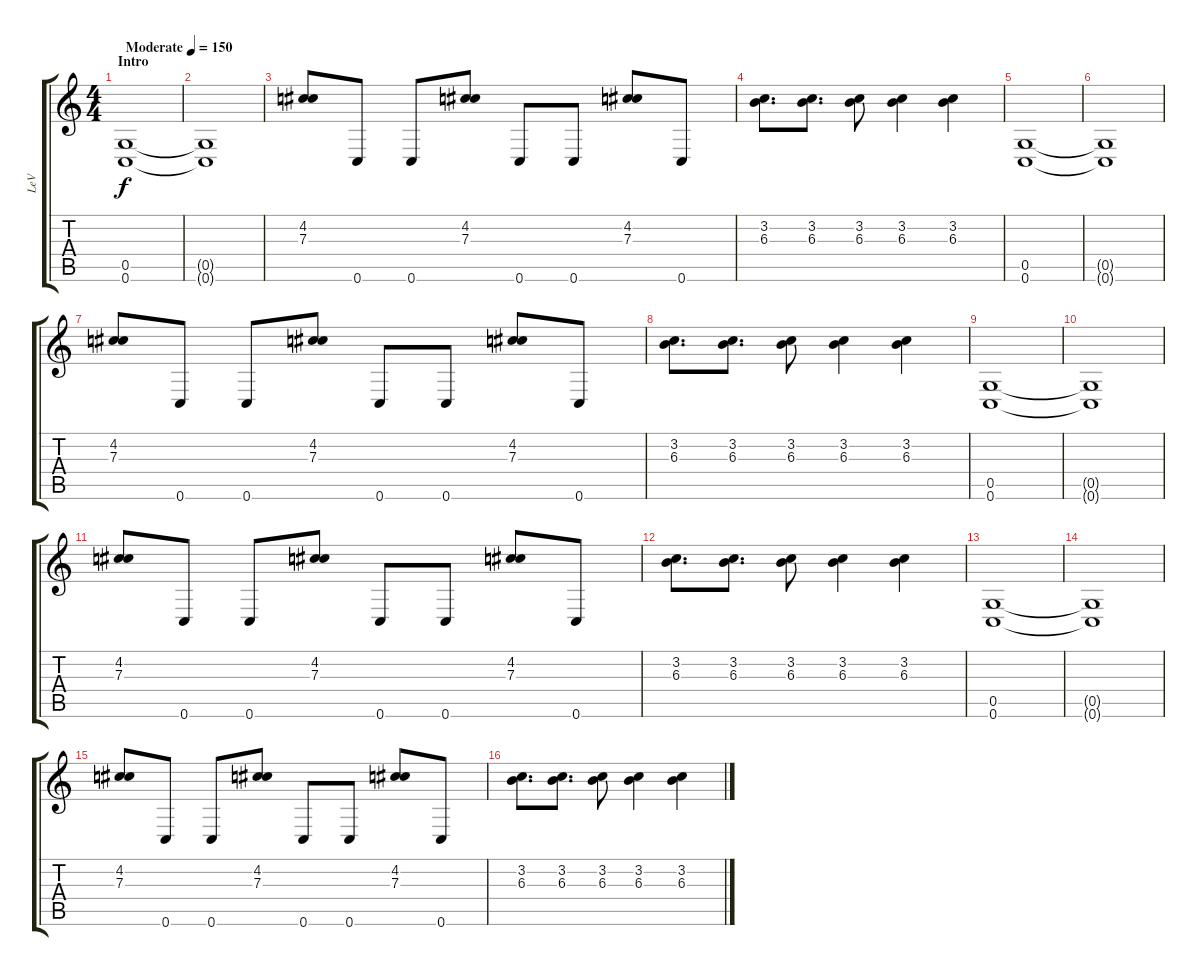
\track ("LeV" "LeV") {instrument distortionguitar}
\staff {score tabs}
\tuning (D4 A3 F3 C3 G2 C2) {hide}
\ts (4 4)
\section ("" "Intro")
\tempo (150 "Moderate")
\clef g2
\ks c
(0.5 0.6).1{dy f instrument distortionguitar} |
(0.5{t} 0.6{t}).1 |
(4.2 7.3).8 0.6.8 0.6.8 (4.2 7.3).8 0.6.8 0.6.8 (4.2 7.3).8 0.6.8 |
(3.2 6.3).8{d} (3.2 6.3).8{d} (3.2 6.3).8 (3.2 6.3).4 (3.2 6.3).4 |
(0.5 0.6).1 |
(0.5{t} 0.6{t}).1 |
(4.2 7.3).8 0.6.8 0.6.8 (4.2 7.3).8 0.6.8 0.6.8 (4.2 7.3).8 0.6.8 |
(3.2 6.3).8{d} (3.2 6.3).8{d} (3.2 6.3).8 (3.2 6.3).4 (3.2 6.3).4 |
(0.5 0.6).1 |
(0.5{t} 0.6{t}).1 |
(4.2 7.3).8 0.6.8 0.6.8 (4.2 7.3).8 0.6.8 0.6.8 (4.2 7.3).8 0.6.8 |
(3.2 6.3).8{d} (3.2 6.3).8{d} (3.2 6.3).8 (3.2 6.3).4 (3.2 6.3).4 |
(0.5 0.6).1 |
(0.5{t} 0.6{t}).1 |
(4.2 7.3).8 0.6.8 0.6.8 (4.2 7.3).8 0.6.8 0.6.8 (4.2 7.3).8 0.6.8 |
(3.2 6.3).8{d} (3.2 6.3).8{d} (3.2 6.3).8 (3.2 6.3).4 (3.2 6.3).4
